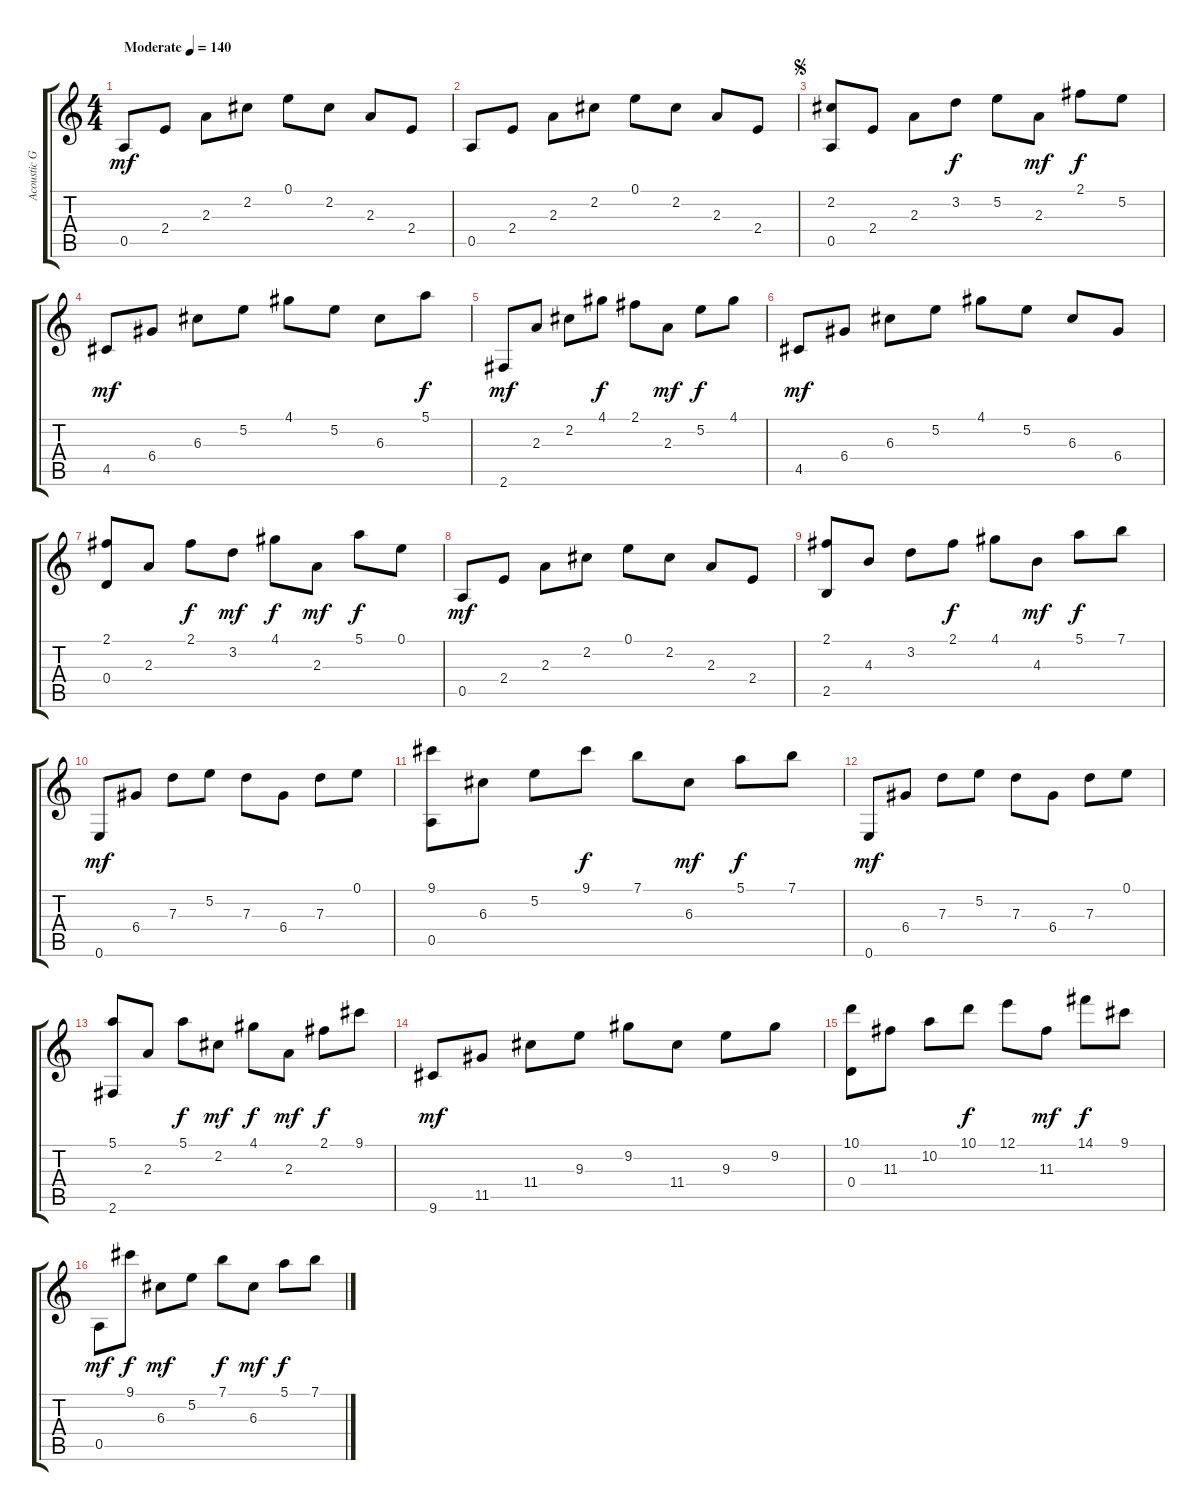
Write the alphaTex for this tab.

\track ("Acoustic Guitar" "Acoustic G") {instrument acousticguitarnylon}
\staff {score tabs}
\tuning (E4 B3 G3 D3 A2 E2) {hide}
\ts (4 4)
\tempo (140 "Moderate")
\clef g2
\ks c
0.5.8{dy mf instrument acousticguitarnylon} 2.4.8 2.3.8 2.2.8 0.1.8 2.2.8 2.3.8 2.4.8 |
0.5.8 2.4.8 2.3.8 2.2.8 0.1.8 2.2.8 2.3.8 2.4.8 |
\jump segno
(2.2 0.5).8 2.4.8 2.3.8 3.2.8{dy f} 5.2.8 2.3.8{dy mf} 2.1.8{dy f} 5.2.8 |
4.5.8{dy mf} 6.4.8 6.3.8 5.2.8 4.1.8 5.2.8 6.3.8 5.1.8{dy f} |
2.6.8{dy mf} 2.3.8 2.2.8 4.1.8{dy f} 2.1.8 2.3.8{dy mf} 5.2.8{dy f} 4.1.8 |
4.5.8{dy mf} 6.4.8 6.3.8 5.2.8 4.1.8 5.2.8 6.3.8 6.4.8 |
(2.1 0.4).8 2.3.8 2.1.8{dy f} 3.2.8{dy mf} 4.1.8{dy f} 2.3.8{dy mf} 5.1.8{dy f} 0.1.8 |
0.5.8{dy mf} 2.4.8 2.3.8 2.2.8 0.1.8 2.2.8 2.3.8 2.4.8 |
(2.1 2.5).8 4.3.8 3.2.8 2.1.8{dy f} 4.1.8 4.3.8{dy mf} 5.1.8{dy f} 7.1.8 |
0.6.8{dy mf} 6.4.8 7.3.8 5.2.8 7.3.8 6.4.8 7.3.8 0.1.8 |
(9.1 0.5).8 6.3.8 5.2.8 9.1.8{dy f} 7.1.8 6.3.8{dy mf} 5.1.8{dy f} 7.1.8 |
0.6.8{dy mf} 6.4.8 7.3.8 5.2.8 7.3.8 6.4.8 7.3.8 0.1.8 |
(5.1 2.6).8 2.3.8 5.1.8{dy f} 2.2.8{dy mf} 4.1.8{dy f} 2.3.8{dy mf} 2.1.8{dy f} 9.1.8 |
9.6.8{dy mf} 11.5.8 11.4.8 9.3.8 9.2.8 11.4.8 9.3.8 9.2.8 |
(10.1 0.4).8 11.3.8 10.2.8 10.1.8{dy f} 12.1.8 11.3.8{dy mf} 14.1.8{dy f} 9.1.8 |
0.5.8{dy mf} 9.1.8{dy f} 6.3.8{dy mf} 5.2.8 7.1.8{dy f} 6.3.8{dy mf} 5.1.8{dy f} 7.1.8
